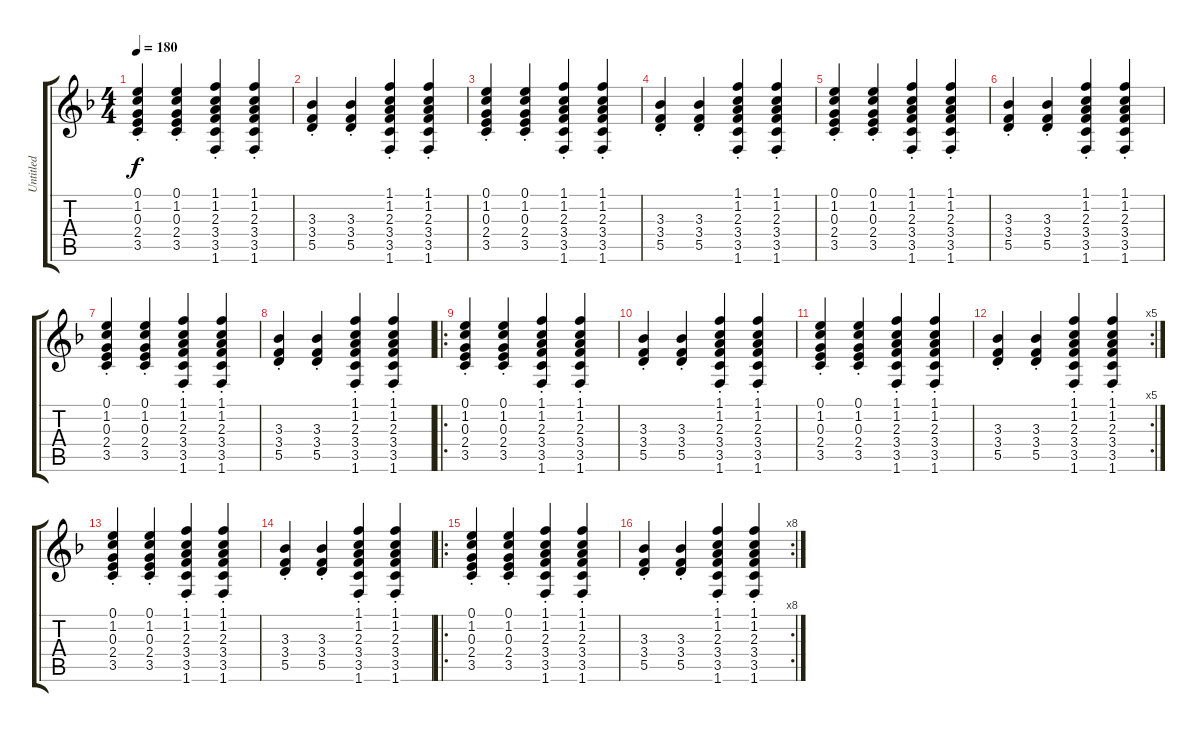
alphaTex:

\track ("Untitled" "Untitled") {instrument electricguitarclean}
\staff {score tabs}
\tuning (E4 B3 G3 D3 A2 E2) {hide}
\ts (4 4)
\tempo 180
\clef g2
\ks f
(0.1{st} 1.2{st} 0.3{st} 2.4{st} 3.5{st}).4{dy f instrument electricguitarclean} (0.1{st} 1.2{st} 0.3{st} 2.4{st} 3.5{st}).4 (1.1{st} 1.2{st} 2.3{st} 3.4{st} 3.5{st} 1.6{st}).4 (1.1{st} 1.2{st} 2.3{st} 3.4{st} 3.5{st} 1.6{st}).4 |
(3.3{st} 3.4{st} 5.5{st}).4 (3.3{st} 3.4{st} 5.5{st}).4 (1.1{st} 1.2{st} 2.3{st} 3.4{st} 3.5{st} 1.6{st}).4 (1.1{st} 1.2{st} 2.3{st} 3.4{st} 3.5{st} 1.6{st}).4 |
(0.1{st} 1.2{st} 0.3{st} 2.4{st} 3.5{st}).4 (0.1{st} 1.2{st} 0.3{st} 2.4{st} 3.5{st}).4 (1.1{st} 1.2{st} 2.3{st} 3.4{st} 3.5{st} 1.6{st}).4 (1.1{st} 1.2{st} 2.3{st} 3.4{st} 3.5{st} 1.6{st}).4 |
(3.3{st} 3.4{st} 5.5{st}).4 (3.3{st} 3.4{st} 5.5{st}).4 (1.1{st} 1.2{st} 2.3{st} 3.4{st} 3.5{st} 1.6{st}).4 (1.1{st} 1.2{st} 2.3{st} 3.4{st} 3.5{st} 1.6{st}).4 |
(0.1{st} 1.2{st} 0.3{st} 2.4{st} 3.5{st}).4 (0.1{st} 1.2{st} 0.3{st} 2.4{st} 3.5{st}).4 (1.1{st} 1.2{st} 2.3{st} 3.4{st} 3.5{st} 1.6{st}).4 (1.1{st} 1.2{st} 2.3{st} 3.4{st} 3.5{st} 1.6{st}).4 |
(3.3{st} 3.4{st} 5.5{st}).4 (3.3{st} 3.4{st} 5.5{st}).4 (1.1{st} 1.2{st} 2.3{st} 3.4{st} 3.5{st} 1.6{st}).4 (1.1{st} 1.2{st} 2.3{st} 3.4{st} 3.5{st} 1.6{st}).4 |
(0.1{st} 1.2{st} 0.3{st} 2.4{st} 3.5{st}).4 (0.1{st} 1.2{st} 0.3{st} 2.4{st} 3.5{st}).4 (1.1{st} 1.2{st} 2.3{st} 3.4{st} 3.5{st} 1.6{st}).4 (1.1{st} 1.2{st} 2.3{st} 3.4{st} 3.5{st} 1.6{st}).4 |
(3.3{st} 3.4{st} 5.5{st}).4 (3.3{st} 3.4{st} 5.5{st}).4 (1.1{st} 1.2{st} 2.3{st} 3.4{st} 3.5{st} 1.6{st}).4 (1.1{st} 1.2{st} 2.3{st} 3.4{st} 3.5{st} 1.6{st}).4 |
\ro
(0.1{st} 1.2{st} 0.3{st} 2.4{st} 3.5{st}).4 (0.1{st} 1.2{st} 0.3{st} 2.4{st} 3.5{st}).4 (1.1{st} 1.2{st} 2.3{st} 3.4{st} 3.5{st} 1.6{st}).4 (1.1{st} 1.2{st} 2.3{st} 3.4{st} 3.5{st} 1.6{st}).4 |
(3.3{st} 3.4{st} 5.5{st}).4 (3.3{st} 3.4{st} 5.5{st}).4 (1.1{st} 1.2{st} 2.3{st} 3.4{st} 3.5{st} 1.6{st}).4 (1.1{st} 1.2{st} 2.3{st} 3.4{st} 3.5{st} 1.6{st}).4 |
(0.1{st} 1.2{st} 0.3{st} 2.4{st} 3.5{st}).4 (0.1{st} 1.2{st} 0.3{st} 2.4{st} 3.5{st}).4 (1.1{st} 1.2{st} 2.3{st} 3.4{st} 3.5{st} 1.6{st}).4 (1.1{st} 1.2{st} 2.3{st} 3.4{st} 3.5{st} 1.6{st}).4 |
\rc 5
(3.3{st} 3.4{st} 5.5{st}).4 (3.3{st} 3.4{st} 5.5{st}).4 (1.1{st} 1.2{st} 2.3{st} 3.4{st} 3.5{st} 1.6{st}).4 (1.1{st} 1.2{st} 2.3{st} 3.4{st} 3.5{st} 1.6{st}).4 |
(0.1{st} 1.2{st} 0.3{st} 2.4{st} 3.5{st}).4 (0.1{st} 1.2{st} 0.3{st} 2.4{st} 3.5{st}).4 (1.1{st} 1.2{st} 2.3{st} 3.4{st} 3.5{st} 1.6{st}).4 (1.1{st} 1.2{st} 2.3{st} 3.4{st} 3.5{st} 1.6{st}).4 |
(3.3{st} 3.4{st} 5.5{st}).4 (3.3{st} 3.4{st} 5.5{st}).4 (1.1{st} 1.2{st} 2.3{st} 3.4{st} 3.5{st} 1.6{st}).4 (1.1{st} 1.2{st} 2.3{st} 3.4{st} 3.5{st} 1.6{st}).4 |
\ro
(0.1{st} 1.2{st} 0.3{st} 2.4{st} 3.5{st}).4 (0.1{st} 1.2{st} 0.3{st} 2.4{st} 3.5{st}).4 (1.1{st} 1.2{st} 2.3{st} 3.4{st} 3.5{st} 1.6{st}).4 (1.1{st} 1.2{st} 2.3{st} 3.4{st} 3.5{st} 1.6{st}).4 |
\rc 8
(3.3{st} 3.4{st} 5.5{st}).4 (3.3{st} 3.4{st} 5.5{st}).4 (1.1{st} 1.2{st} 2.3{st} 3.4{st} 3.5{st} 1.6{st}).4 (1.1{st} 1.2{st} 2.3{st} 3.4{st} 3.5{st} 1.6{st}).4
